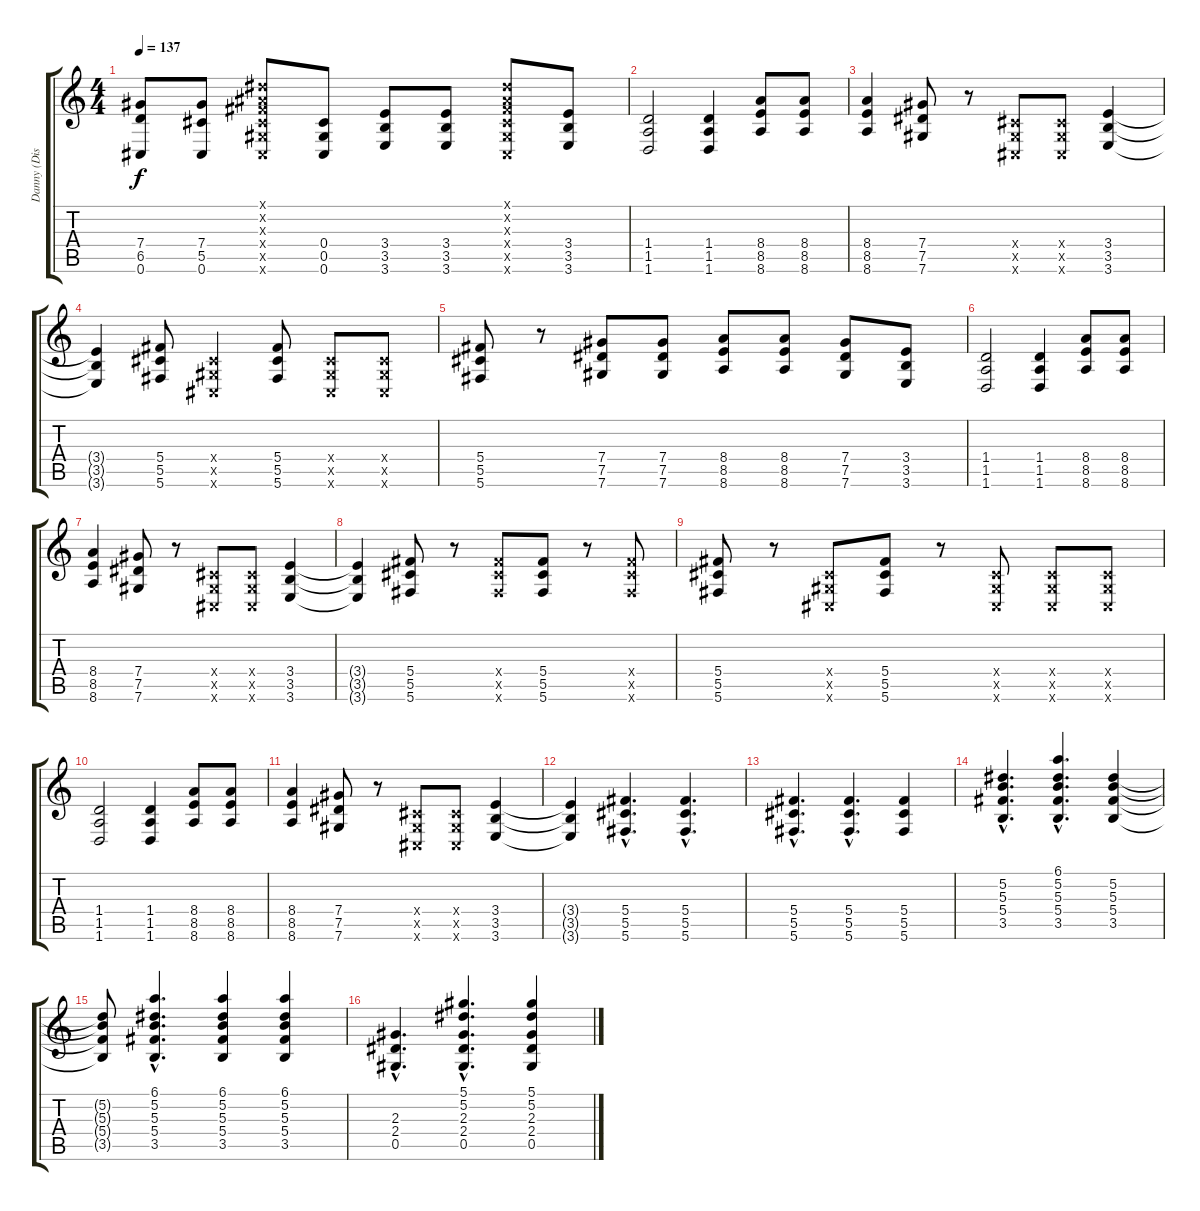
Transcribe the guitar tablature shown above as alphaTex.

\track ("Danny (Distortion)" "Danny (Dis") {instrument distortionguitar}
\staff {score tabs}
\tuning (Eb4 Bb3 Gb3 Db3 Ab2 Db2) {hide}
\ts (4 4)
\tempo 137
\clef g2
\ks c
(7.4 6.5 0.6).8{dy f} (7.4 5.5 0.6).8 (0.1{x} 0.2{x} 0.3{x} 0.4{x} 0.5{x} 0.6{x}).8 (0.4 0.5 0.6).8 (3.4 3.5 3.6).8 (3.4 3.5 3.6).8 (0.1{x} 0.2{x} 0.3{x} 0.4{x} 0.5{x} 0.6{x}).8 (3.4 3.5 3.6).8 |
(1.4 1.5 1.6).2 (1.4 1.5 1.6).4 (8.4 8.5 8.6).8 (8.4 8.5 8.6).8 |
(8.4 8.5 8.6).4 (7.4 7.5 7.6).8 r.8 (0.4{x} 0.5{x} 0.6{x}).8 (0.4{x} 0.5{x} 0.6{x}).8 (3.4 3.5 3.6).4 |
(3.4{t} 3.5{t} 3.6{t}).4 (5.4 5.5 5.6).8 (0.4{x} 0.5{x} 0.6{x}).4 (5.4 5.5 5.6).8 (0.4{x} 0.5{x} 0.6{x}).8 (0.4{x} 0.5{x} 0.6{x}).8 |
(5.4 5.5 5.6).8 r.8 (7.4 7.5 7.6).8 (7.4 7.5 7.6).8 (8.4 8.5 8.6).8 (8.4 8.5 8.6).8 (7.4 7.5 7.6).8 (3.4 3.5 3.6).8 |
(1.4 1.5 1.6).2 (1.4 1.5 1.6).4 (8.4 8.5 8.6).8 (8.4 8.5 8.6).8 |
(8.4 8.5 8.6).4 (7.4 7.5 7.6).8 r.8 (0.4{x} 0.5{x} 0.6{x}).8 (0.4{x} 0.5{x} 0.6{x}).8 (3.4 3.5 3.6).4 |
(3.4{t} 3.5{t} 3.6{t}).4 (5.4 5.5 5.6).8 r.8 (5.4{x} 5.5{x} 5.6{x}).8 (5.4 5.5 5.6).8 r.8 (5.4{x} 5.5{x} 5.6{x}).8 |
(5.4 5.5 5.6).8 r.8 (0.4{x} 0.5{x} 0.6{x}).8 (5.4 5.5 5.6).8 r.8 (0.4{x} 0.5{x} 0.6{x}).8 (0.4{x} 0.5{x} 0.6{x}).8 (0.4{x} 0.5{x} 0.6{x}).8 |
(1.4 1.5 1.6).2 (1.4 1.5 1.6).4 (8.4 8.5 8.6).8 (8.4 8.5 8.6).8 |
(8.4 8.5 8.6).4 (7.4 7.5 7.6).8 r.8 (0.4{x} 0.5{x} 0.6{x}).8 (0.4{x} 0.5{x} 0.6{x}).8 (3.4 3.5 3.6).4 |
(3.4{t} 3.5{t} 3.6{t}).4 (5.4{hac} 5.5{hac} 5.6{hac}).4{d} (5.4{hac} 5.5{hac} 5.6{hac}).4{d} |
(5.4{hac} 5.5{hac} 5.6{hac}).4{d} (5.4{hac} 5.5{hac} 5.6{hac}).4{d} (5.4 5.5 5.6).4 |
(5.2{hac} 5.3{hac} 5.4{hac} 3.5{hac}).4{d} (6.1{hac} 5.2{hac} 5.3{hac} 5.4{hac} 3.5{hac}).4{d} (5.2 5.3 5.4 3.5).4 |
(5.2{t} 5.3{t} 5.4{t} 3.5{t}).8 (6.1{hac} 5.2{hac} 5.3{hac} 5.4{hac} 3.5{hac}).4{d} (6.1 5.2 5.3 5.4 3.5).4 (6.1 5.2 5.3 5.4 3.5).4 |
(2.3{hac} 2.4{hac} 0.5{hac}).4{d} (5.1{hac} 5.2{hac} 2.3{hac} 2.4{hac} 0.5{hac}).4{d} (5.1 5.2 2.3 2.4 0.5).4
